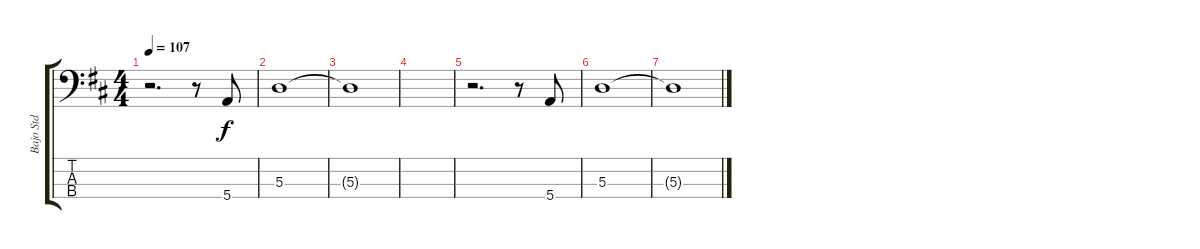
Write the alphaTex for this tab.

\track ("Bajo Std" "Bajo Std") {instrument electricbasspick}
\staff {score tabs}
\tuning (G2 D2 A1 E1) {hide}
\ts (4 4)
\tempo 107
\clef f4
\ks d
r.2{d dy f} r.8 5.4.8 |
5.3.1 |
5.3{t}.1 |
|
r.2{d} r.8 5.4.8 |
5.3.1 |
5.3{t}.1
